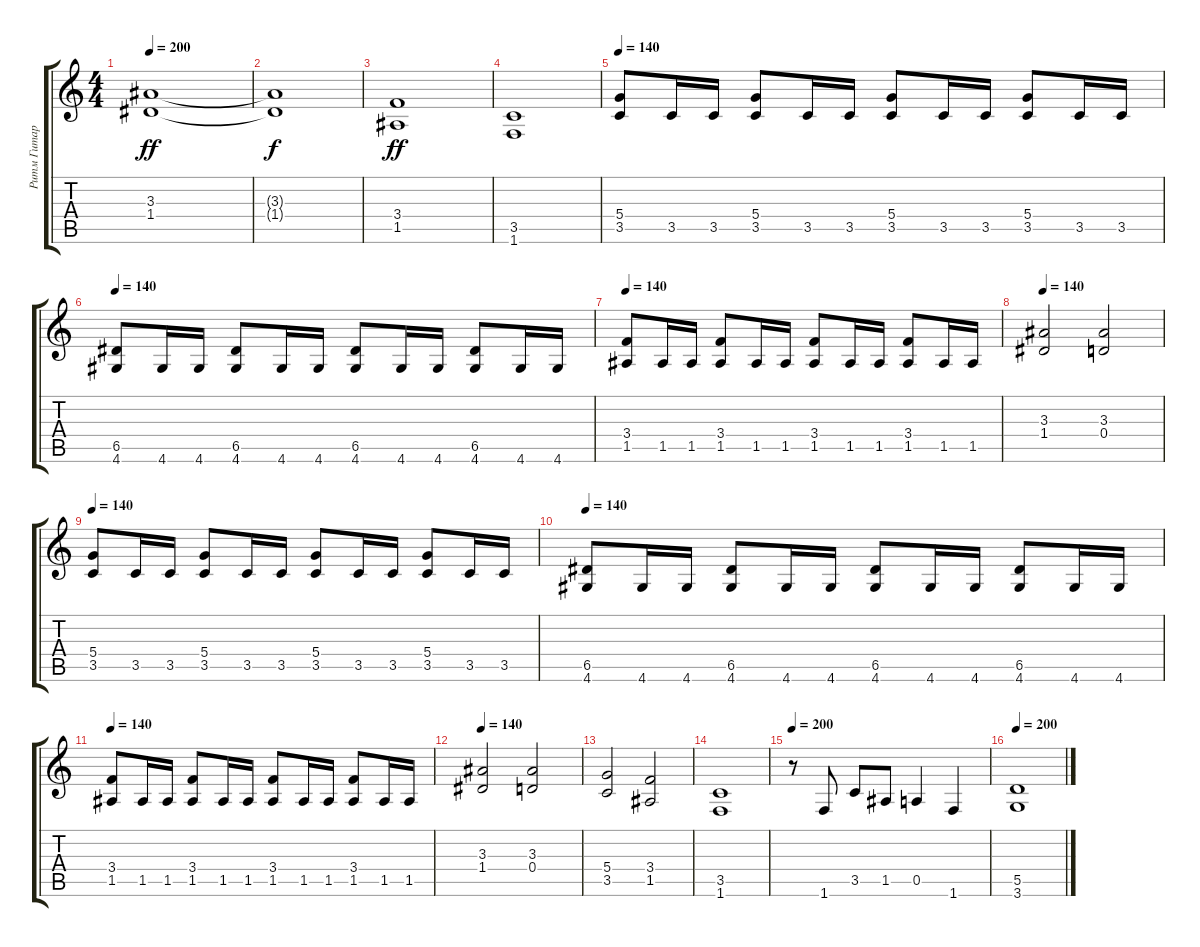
\track ("Ритм Гитара" "Ритм Гитар") {instrument distortionguitar}
\staff {score tabs}
\tuning (E4 B3 G3 D3 A2 E2) {hide}
\ts (4 4)
\tempo 200
\clef g2
\ks c
(3.3 1.4).1{dy ff} |
(3.3{t} 1.4{t}).1{dy f} |
(3.4 1.5).1{dy ff} |
(3.5 1.6).1 |
\tempo 140
(5.4 3.5).8 3.5.16 3.5.16 (5.4 3.5).8 3.5.16 3.5.16 (5.4 3.5).8 3.5.16 3.5.16 (5.4 3.5).8 3.5.16 3.5.16 |
\tempo 140
(6.5 4.6).8 4.6.16 4.6.16 (6.5 4.6).8 4.6.16 4.6.16 (6.5 4.6).8 4.6.16 4.6.16 (6.5 4.6).8 4.6.16 4.6.16 |
\tempo 140
(3.4 1.5).8 1.5.16 1.5.16 (3.4 1.5).8 1.5.16 1.5.16 (3.4 1.5).8 1.5.16 1.5.16 (3.4 1.5).8 1.5.16 1.5.16 |
\tempo 140
(3.3 1.4).2 (3.3 0.4).2 |
\tempo 140
(5.4 3.5).8 3.5.16 3.5.16 (5.4 3.5).8 3.5.16 3.5.16 (5.4 3.5).8 3.5.16 3.5.16 (5.4 3.5).8 3.5.16 3.5.16 |
\tempo 140
(6.5 4.6).8 4.6.16 4.6.16 (6.5 4.6).8 4.6.16 4.6.16 (6.5 4.6).8 4.6.16 4.6.16 (6.5 4.6).8 4.6.16 4.6.16 |
\tempo 140
(3.4 1.5).8 1.5.16 1.5.16 (3.4 1.5).8 1.5.16 1.5.16 (3.4 1.5).8 1.5.16 1.5.16 (3.4 1.5).8 1.5.16 1.5.16 |
\tempo 140
(3.3 1.4).2 (3.3 0.4).2 |
(5.4 3.5).2 (3.4 1.5).2 |
(3.5 1.6).1 |
\tempo 200
r.8 1.6.8 3.5.8 1.5.8 0.5.4 1.6.4 |
\tempo 200
(5.5 3.6).1
